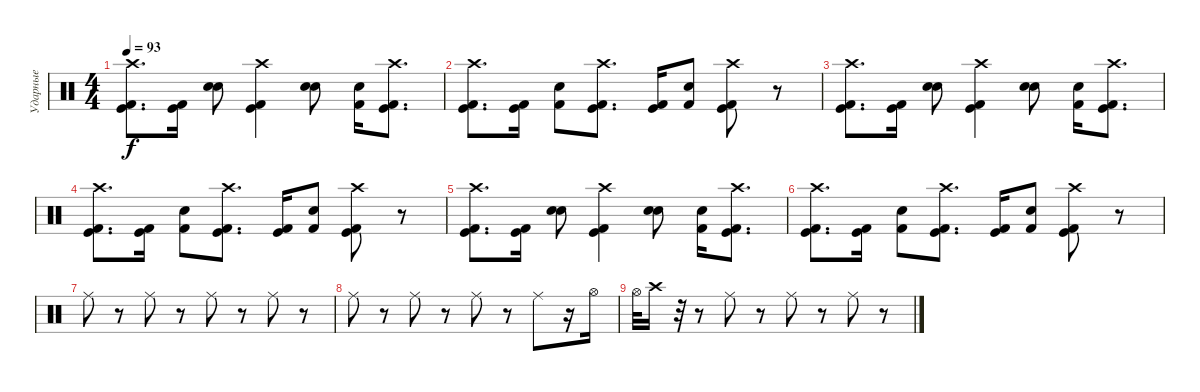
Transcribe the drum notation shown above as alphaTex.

\track ("Ударные" "Ударные") {instrument percussion}
\staff {score}
\articulation defaults
\ts (4 4)
\tempo 93
\clef neutral
\ks c
("Crash high (hit)" "Kick (hit) 2" "Kick (hit)").8{d dy f} ("Kick (hit) 2" "Kick (hit)").16 ("Snare (hit) 2" "Snare (hit) 2").8 ("Crash high (hit)" "Kick (hit) 2" "Kick (hit)").4 ("Snare (hit) 2" "Snare (hit) 2").8 ("Electric Snare (hit)" "Kick (hit) 2").16 ("Crash high (hit)" "Kick (hit) 2" "Kick (hit)").8{d} |
("Crash high (hit)" "Kick (hit) 2" "Kick (hit)").8{d} ("Kick (hit) 2" "Kick (hit)").16 ("Electric Snare (hit)" "Kick (hit) 2").8 ("Crash high (hit)" "Kick (hit) 2" "Kick (hit)").8{d} ("Kick (hit) 2" "Kick (hit)").16 ("Electric Snare (hit)" "Kick (hit) 2").8 ("Crash high (hit)" "Kick (hit) 2" "Kick (hit)").8 r.8 |
("Crash high (hit)" "Kick (hit) 2" "Kick (hit)").8{d} ("Kick (hit) 2" "Kick (hit)").16 ("Snare (hit) 2" "Snare (hit) 2").8 ("Crash high (hit)" "Kick (hit) 2" "Kick (hit)").4 ("Snare (hit) 2" "Snare (hit) 2").8 ("Electric Snare (hit)" "Kick (hit) 2").16 ("Crash high (hit)" "Kick (hit) 2" "Kick (hit)").8{d} |
("Crash high (hit)" "Kick (hit) 2" "Kick (hit)").8{d} ("Kick (hit) 2" "Kick (hit)").16 ("Electric Snare (hit)" "Kick (hit) 2").8 ("Crash high (hit)" "Kick (hit) 2" "Kick (hit)").8{d} ("Kick (hit) 2" "Kick (hit)").16 ("Electric Snare (hit)" "Kick (hit) 2").8 ("Crash high (hit)" "Kick (hit) 2" "Kick (hit)").8 r.8 |
("Crash high (hit)" "Kick (hit) 2" "Kick (hit)").8{d} ("Kick (hit) 2" "Kick (hit)").16 ("Snare (hit) 2" "Snare (hit) 2").8 ("Crash high (hit)" "Kick (hit) 2" "Kick (hit)").4 ("Snare (hit) 2" "Snare (hit) 2").8 ("Electric Snare (hit)" "Kick (hit) 2").16 ("Crash high (hit)" "Kick (hit) 2" "Kick (hit)").8{d} |
("Crash high (hit)" "Kick (hit) 2" "Kick (hit)").8{d} ("Kick (hit) 2" "Kick (hit)").16 ("Electric Snare (hit)" "Kick (hit) 2").8 ("Crash high (hit)" "Kick (hit) 2" "Kick (hit)").8{d} ("Kick (hit) 2" "Kick (hit)").16 ("Electric Snare (hit)" "Kick (hit) 2").8 ("Crash high (hit)" "Kick (hit) 2" "Kick (hit)").8 r.8 |
"Ride (middle)".8 r.8 "Ride (middle)".8 r.8 "Ride (middle)".8 r.8 "Ride (middle)".8 r.8 |
"Ride (middle)".8 r.8 "Ride (middle)".8 r.8 "Ride (middle)".8 r.8 "Ride (middle)".8 r.16 "Hi-Hat (open)".16 |
"Hi-Hat (open)".32 "Crash high (hit)".16 r.32 r.8 "Ride (middle)".8 r.8 "Ride (middle)".8 r.8 "Ride (middle)".8 r.8
